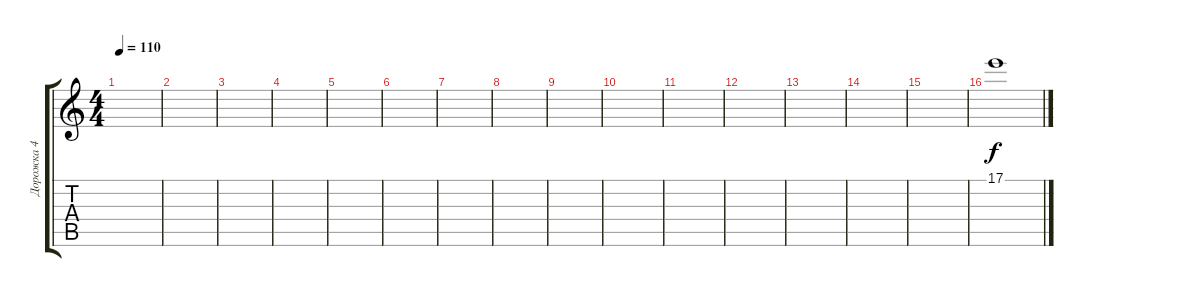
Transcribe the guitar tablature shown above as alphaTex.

\track ("Дорожка 4" "Дорожка 4") {instrument stringensemble2}
\staff {score tabs}
\tuning (B4 B3 G3 D3 A2 E2) {hide}
\ts (4 4)
\tempo 110
\clef g2
\ks c
|
|
|
|
|
|
|
|
|
|
|
|
|
|
|
17.1.1
